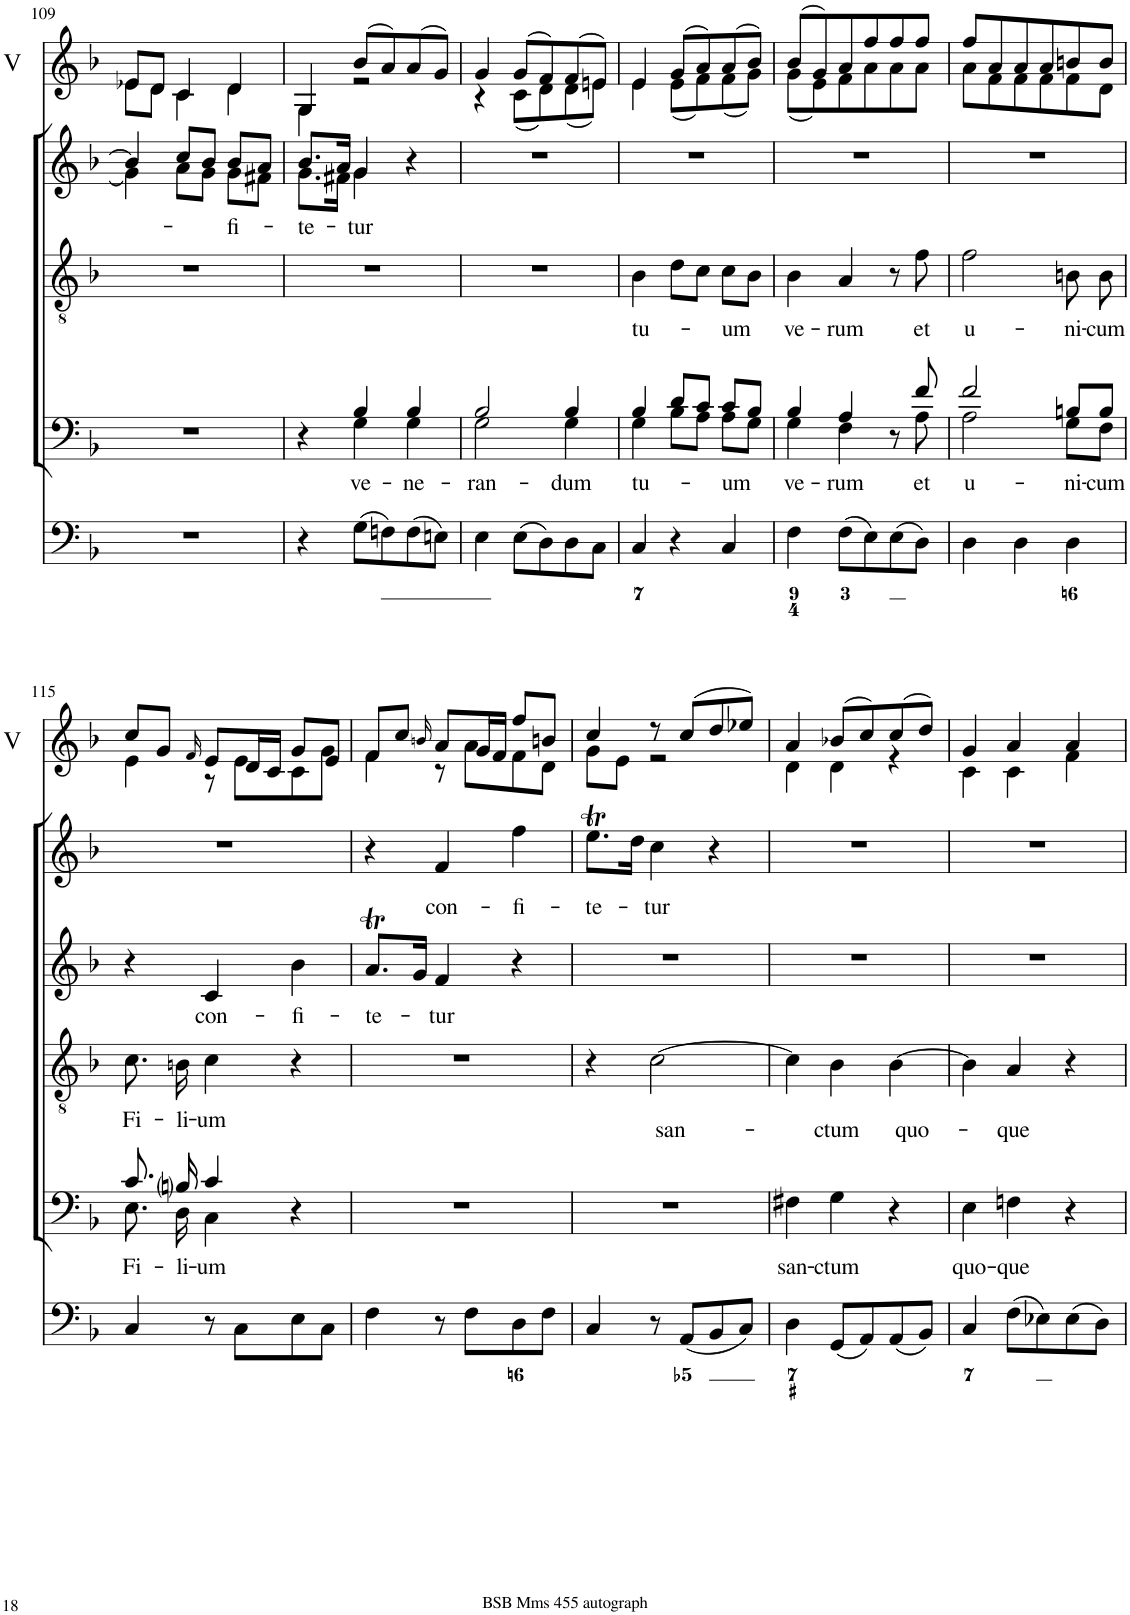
**kern	**kern	**text	**kern	**text	**kern	**text	**kern	**text	**kern	**kern	**kern
*part8	*part7	*part7	*part6	*part6	*part5	*part5	*part4	*part4	*part3	*part2	*part1
*staff8	*staff7	*staff7	*staff6	*staff6	*staff5	*staff5	*staff4	*staff4	*staff3	*staff2	*staff1
*I"Organ	*I"Voice	*	*I"Tenor	*	*I"Alto	*	*I"Voice	*	*I"Violin	*I"Violin	*I"2 Violini
*	*	*	*	*	*	*	*	*	*I'Vln.	*I'Vln	*I'V
!!LO:PB:g=z
*clefF4	*clefF4	*	*clefGv2	*	*clefG2	*	*clefG2	*	*clefG2	*clefG2	*clefG2
*k[b-]	*k[b-]	*	*k[b-]	*	*k[b-]	*	*k[b-]	*	*k[b-]	*k[b-]	*k[b-]
*M3/4	*M3/4	*	*M3/4	*	*M3/4	*	*M3/4	*	*M3/4	*M3/4	*M3/4
=109	=109	=109	=109	=109	=109	=109	=109	=109	=109	=109	=109
*	*	*	*	*	*	*	*^	*	*	*	*^
2.r	2.r	.	2.r	.	2.r	.	4b-/]	4g\]	.	8e-X/L	8e-X/L	8e-X/L	8e-\L
.	.	.	.	.	.	.	.	.	.	8d/J	8d/J	8d/J	8d\J
.	.	.	.	.	.	.	8cc/L	8a\L	.	4c	4c	4c/	4c\
.	.	.	.	.	.	.	8b-/J	8g\J	.	.	.	.	.
!	!	!	!	!	!	!	!	!	!LO:LY:b	!	!	!	!
.	.	.	.	.	.	.	8b-/L	8g\L	-fi-	4d	4d	4d/	4d\
.	.	.	.	.	.	.	8a/J	8f#X\J	.	.	.	.	.
=110	=110	=110	=110	=110	=110	=110	=110	=110	=110	=110	=110	=110	=110
*	*^	*	*	*	*	*	*	*	*	*	*	*	*
!	!	!	!	!	!	!	!	!	!	!LO:LY:b	!	!	!	!
4r	4r	4ryy	.	2.r	.	2.r	.	8.b-/L	8.g\L	-te-	4G	4G	4G/	4G\
.	.	.	.	.	.	.	.	16a/Jk	16f#X\Jk	.	.	.	.	.
!	!	!	!LO:LY:b	!	!	!	!	!	!	!LO:LY:b	!	!	!	!
(8G\L	4B-/	4G\	ve-	.	.	.	.	4g/	4g\	-tur	2r	(8b-/L	(8b-/L	2r
8Fn\)	.	.	.	.	.	.	.	.	.	.	.	8a/J)	8a/)	.
!	!	!	!LO:LY:b	!	!	!	!	!	!	!	!	!	!	!
(8F\	4B-/	4G\	-ne-	.	.	.	.	4r	4ryy	.	.	(8a/L	(8a/	.
8En\J)	.	.	.	.	.	.	.	.	.	.	.	8g/J)	8g/J)	.
*	*	*	*	*	*	*	*	*v	*v	*	*	*	*	*
=111	=111	=111	=111	=111	=111	=111	=111	=111	=111	=111	=111	=111	=111
!	!	!	!LO:LY:b	!	!	!	!	!	!	!	!	!	!
4E\	2B-/	2G\	-ran-	2.r	.	2.r	.	2.r	.	4r	4g	4g/	4r
(8E\L	.	.	.	.	.	.	.	.	.	(8c/L	(8g/L	(8g/L	(8c\L
8D\)	.	.	.	.	.	.	.	.	.	8d/J)	8f/J)	8f/)	8d\)
!	!	!	!LO:LY:b	!	!	!	!	!	!	!	!	!	!
8D\	4B-/	4G\	-dum	.	.	.	.	.	.	(8d/L	(8f/L	(8f/	(8d\
8C\J	.	.	.	.	.	.	.	.	.	8e/J)	8en/J)	8en/J)	8e\J)
=112	=112	=112	=112	=112	=112	=112	=112	=112	=112	=112	=112	=112	=112
!	!	!	!LO:LY:b	!	!LO:LY:b	!	!	!	!	!	!	!	!
4C/	4B-/	4G\	tu-	4B-\	tu-	2.r	.	2.r	.	4e	4e	4e/	4e\
4r	8d/L	8B-\L	.	8d\L	.	.	.	.	.	(8e/L	(8g/L	(8g/L	(8e\L
.	8c/J	8A\J	.	8c\J	.	.	.	.	.	8f/J)	8a/J)	8a/)	8f\)
!	!	!	!LO:LY:b	!	!LO:LY:b	!	!	!	!	!	!	!	!
4C/	8c/L	8A\L	-um	8c\L	-um	.	.	.	.	(8f/L	(8a/L	(8a/	(8f\
.	8B-/J	8G\J	.	8B-\J	.	.	.	.	.	8g/J)	8b-/J)	8b-/J)	8g\J)
=113	=113	=113	=113	=113	=113	=113	=113	=113	=113	=113	=113	=113	=113
!	!	!	!LO:LY:b	!	!LO:LY:b	!	!	!	!	!	!	!	!
4F\	4B-/	4G\	ve-	4B-\	ve-	2.r	.	2.r	.	(8g/L	(8b-/L	(8b-/L	(8g\L
.	.	.	.	.	.	.	.	.	.	8e/J)	8g/J)	8g/)	8e\)
!	!	!	!LO:LY:b	!	!LO:LY:b	!	!	!	!	!	!	!	!
(8F\L	4A/	4F\	-rum	4A/	-rum	.	.	.	.	8f/L	8a\L	8a/	8f\
8E\)	.	.	.	.	.	.	.	.	.	8a/J	8ff\J	8ff/	8a\
(8E\	8r	8ryy	.	8r	.	.	.	.	.	8a/L	8ff\L	8ff/	8a\
!	!	!	!LO:LY:b	!	!LO:LY:b	!	!	!	!	!	!	!	!
8D\J)	8f/	8A\	et	8f\	et	.	.	.	.	8a/J	8ff\J	8ff/J	8a\J
=114	=114	=114	=114	=114	=114	=114	=114	=114	=114	=114	=114	=114	=114
!	!	!	!LO:LY:b	!	!LO:LY:b	!	!	!	!	!	!	!	!
4D\	2f/	2A\	u-	2f\	u-	2.r	.	2.r	.	8a/L	8ff\L	8ff/L	8a\L
.	.	.	.	.	.	.	.	.	.	8f/J	8a\J	8a/	8f\
4D\	.	.	.	.	.	.	.	.	.	8f/L	8a/L	8a/	8f\
.	.	.	.	.	.	.	.	.	.	8f/J	8a/J	8a/	8f\
!	!	!	!LO:LY:b	!	!LO:LY:b	!	!	!	!	!	!	!	!
4D\	8Bn/L	8G\L	-ni-	8Bn\	-ni-	.	.	.	.	8f/L	8bn\L	8bn/	8f\
!	!	!	!LO:LY:b	!	!LO:LY:b	!	!	!	!	!	!	!	!
.	8B/J	8F\J	-cum	8B\	-cum	.	.	.	.	8d/J	8b\J	8b/J	8d\J
!!LO:LB:g=z	!!
=115	=115	=115	=115	=115	=115	=115	=115	=115	=115	=115	=115	=115	=115
!	!	!	!LO:LY:b	!	!LO:LY:b	!	!	!	!	!	!	!	!
4C/	8.c/	8.E\	Fi-	8.c\	Fi-	4r	.	2.r	.	4e	8cc/L	8cc/L	4e\
.	.	.	.	.	.	.	.	.	.	.	8g/J	8g/J	.
!	!	!	!LO:LY:b	!	!LO:LY:b	!	!	!	!	!	!	!	!
.	16Bni/	16D\	-li-	16Bn\	-li-	.	.	.	.	.	.	.	.
.	.	.	.	.	.	.	.	.	.	.	16qf	16qf/	.
!	!	!	!LO:LY:b	!	!LO:LY:b	!	!LO:LY:b	!	!	!	!	!	!
8r	4c/	4C\	-um	4c\	-um	4c/	con-	.	.	8r	8e/L	8e/L	8r
8C\L	.	.	.	.	.	.	.	.	.	8e	16d/L	16d/L	8e\L
.	.	.	.	.	.	.	.	.	.	.	16c/JJ	16c/JJ	.
!	!	!	!	!	!	!	!LO:LY:b	!	!	!	!	!	!
8E\	4r	4ryy	.	4r	.	4b-\	-fi-	.	.	8c/L	8g/L	8g/L	8c\
8C\J	.	.	.	.	.	.	.	.	.	8g/J	8e/J	8e/J	8g\J
*	*v	*v	*	*	*	*	*	*	*	*	*	*	*
=116	=116	=116	=116	=116	=116	=116	=116	=116	=116	=116	=116	=116
!	!	!	!	!	!	!LO:LY:b	!	!	!	!	!	!
4F\	2.r	.	2.r	.	8.at/L	-te-	4r	.	4f	8f/L	8f/L	4f\
.	.	.	.	.	.	.	.	.	.	8cc/J	8cc/J	.
.	.	.	.	.	16g/Jk	.	.	.	.	.	.	.
.	.	.	.	.	.	.	.	.	.	16qbn	16qbn/	.
!	!	!	!	!	!	!LO:LY:b	!	!LO:LY:b	!	!	!	!
8r	.	.	.	.	4f/	-tur	4f/	con-	8r	8a/L	8a/L	8r
8F\L	.	.	.	.	.	.	.	.	8a	16g/L	16g/L	8a\L
.	.	.	.	.	.	.	.	.	.	16f/JJ	16f/JJ	.
!	!	!	!	!	!	!	!	!LO:LY:b	!	!	!	!
8D\	.	.	.	.	4r	.	4ff\	-fi-	8f/L	8ff\L	8ff/L	8f\
8F\J	.	.	.	.	.	.	.	.	8d/J	8bn\J	8bn/J	8d\J
=117	=117	=117	=117	=117	=117	=117	=117	=117	=117	=117	=117	=117
!	!	!	!	!	!	!	!	!LO:LY:b	!	!	!	!
4C/	2.r	.	4r	.	2.r	.	8.eet\L	-te-	8g/L	4cc	4cc/	8g\L
.	.	.	.	.	.	.	.	.	8e/J	.	.	8e\J
.	.	.	.	.	.	.	16dd\Jk	.	.	.	.	.
!	!	!	!	!LO:LY:b	!	!	!	!LO:LY:b	!	!	!	!
8r	.	.	[2c\	san-	.	.	4cc\	-tur	2r	8r	8r	2r
(8AA/L	.	.	.	.	.	.	.	.	.	(8cc	(8cc/L	.
8BB-/	.	.	.	.	.	.	4r	.	.	8dd\L	8dd/	.
8C/J)	.	.	.	.	.	.	.	.	.	8ee-X\J)	8ee-X/J)	.
=118	=118	=118	=118	=118	=118	=118	=118	=118	=118	=118	=118	=118
!	!	!LO:LY:b	!	!	!	!	!	!	!	!	!	!
4D\	4F#X\	san-	4c\]	.	2.r	.	2.r	.	4d	4a	4a/	4d\
!	!	!LO:LY:b	!	!LO:LY:b	!	!	!	!	!	!	!	!
(8GG/L	4G\	-ctum	4B-\	-ctum	.	.	.	.	4d	(8b-X\L	(8b-X/L	4d\
8AA/)	.	.	.	.	.	.	.	.	.	8cc\J)	8cc/)	.
!	!	!	!	!LO:LY:b	!	!	!	!	!	!	!	!
(8AA/	4r	.	[4B-\	quo-	.	.	.	.	4r	(8cc\L	(8cc/	4r
8BB-/J)	.	.	.	.	.	.	.	.	.	8dd\J)	8dd/J)	.
=119	=119	=119	=119	=119	=119	=119	=119	=119	=119	=119	=119	=119
!	!	!LO:LY:b	!	!	!	!	!	!	!	!	!	!
4C/	4E\	quo-	4B-\]	.	2.r	.	2.r	.	4c	4g	4g/	4c\
!	!	!LO:LY:b	!	!LO:LY:b	!	!	!	!	!	!	!	!
(8F\L	4Fn\	-que	4A/	-que	.	.	.	.	4c	4a	4a/	4c\
8E-X\)	.	.	.	.	.	.	.	.	.	.	.	.
(8E-\	4r	.	4r	.	.	.	.	.	4f	4a	4a/	4f\
8D\J)	.	.	.	.	.	.	.	.	.	.	.	.
*	*	*	*	*	*	*	*	*	*	*	*v	*v
=	=	=	=	=	=	=	=	=	=	=	=
*-	*-	*-	*-	*-	*-	*-	*-	*-	*-	*-	*-
